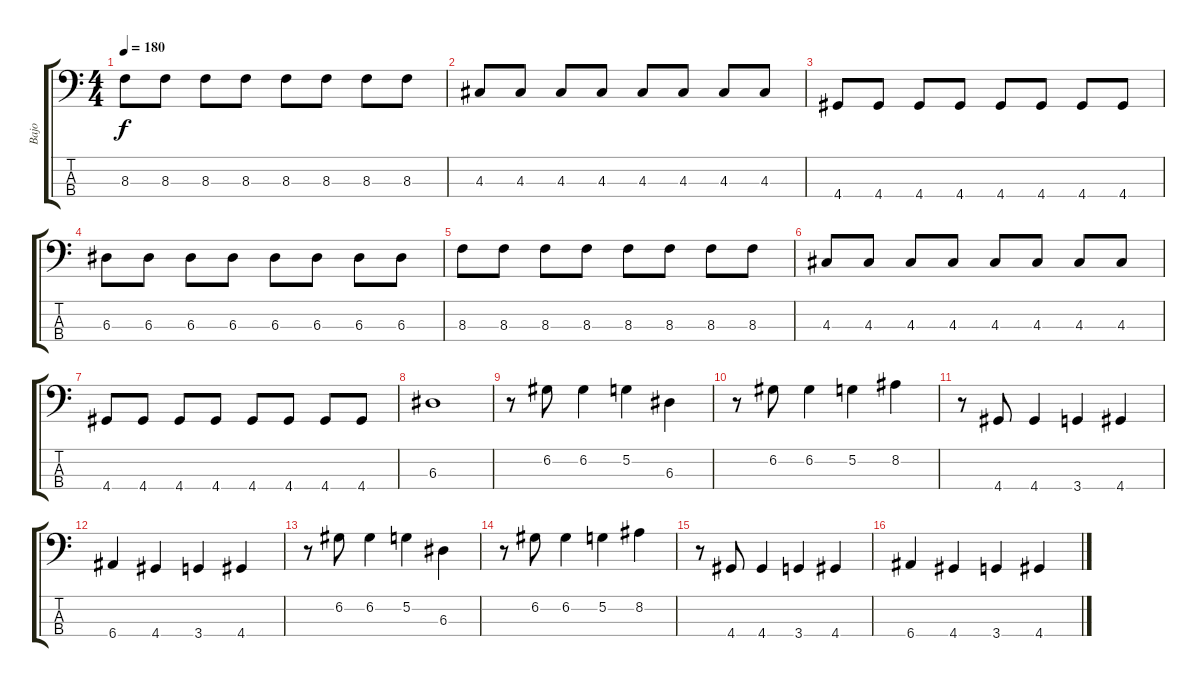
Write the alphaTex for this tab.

\track ("Bajo" "Bajo") {instrument electricbassfinger}
\staff {score tabs}
\tuning (G2 D2 A1 E1) {hide}
\ts (4 4)
\tempo 180
\clef f4
\ks c
8.3.8{dy f} 8.3.8 8.3.8 8.3.8 8.3.8 8.3.8 8.3.8 8.3.8 |
4.3.8 4.3.8 4.3.8 4.3.8 4.3.8 4.3.8 4.3.8 4.3.8 |
4.4.8 4.4.8 4.4.8 4.4.8 4.4.8 4.4.8 4.4.8 4.4.8 |
6.3.8 6.3.8 6.3.8 6.3.8 6.3.8 6.3.8 6.3.8 6.3.8 |
8.3.8 8.3.8 8.3.8 8.3.8 8.3.8 8.3.8 8.3.8 8.3.8 |
4.3.8 4.3.8 4.3.8 4.3.8 4.3.8 4.3.8 4.3.8 4.3.8 |
4.4.8 4.4.8 4.4.8 4.4.8 4.4.8 4.4.8 4.4.8 4.4.8 |
6.3.1 |
r.8 6.2.8 6.2.4 5.2.4 6.3.4 |
r.8 6.2.8 6.2.4 5.2.4 8.2.4 |
r.8 4.4.8 4.4.4 3.4.4 4.4.4 |
6.4.4 4.4.4 3.4.4 4.4.4 |
r.8 6.2.8 6.2.4 5.2.4 6.3.4 |
r.8 6.2.8 6.2.4 5.2.4 8.2.4 |
r.8 4.4.8 4.4.4 3.4.4 4.4.4 |
6.4.4 4.4.4 3.4.4 4.4.4
